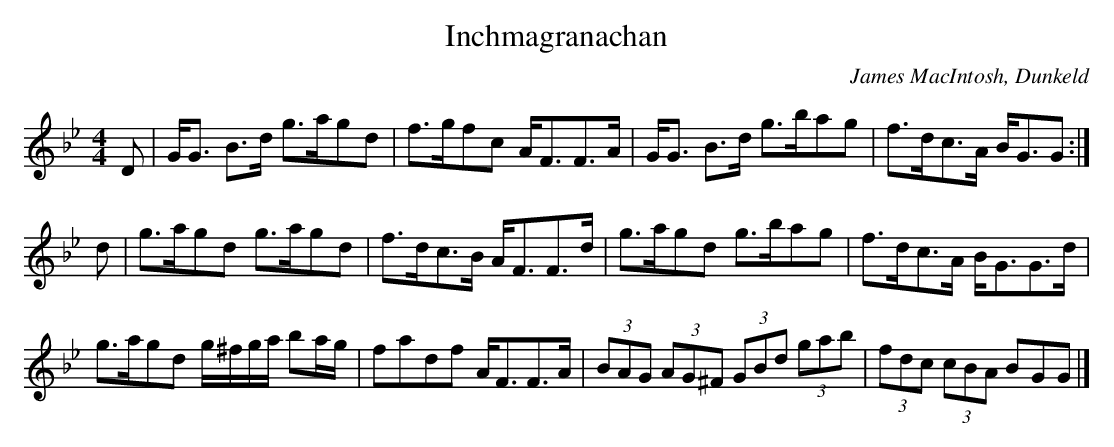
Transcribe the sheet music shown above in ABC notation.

X:1
T:Inchmagranachan
C:James MacIntosh, Dunkeld
M:4/4
L:1/8
K:Gm
D|G<G B>d g>agd|f>gfc A<FF>A|G<G B>d g>bag|f>dc>A B<GG:|
d|g>agd g>agd|f>dc>B A<FF>d|g>agd g>bag|f>dc>A B<GG>d|
g>agd g/^f/g/a/ ba/g/|fadf A<FF>A|(3BAG (3AG^F (3GBd (3gab|\
(3fdc (3cBA BGG|]
